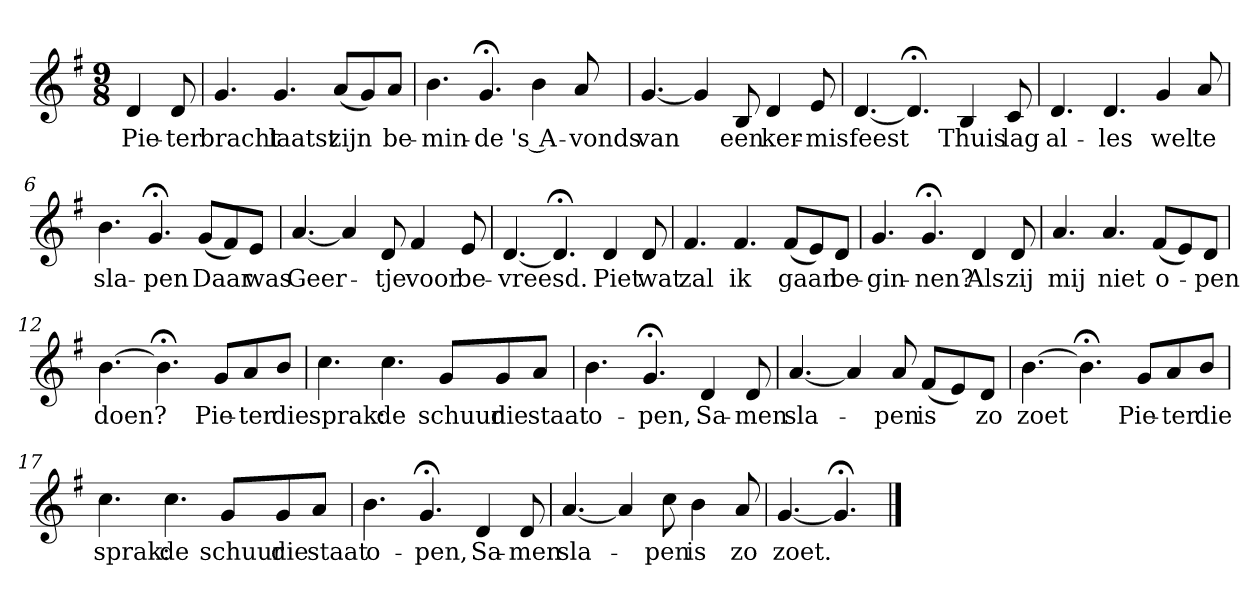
**kern	**text
*part1	*part1
*staff1	*staff1
*k[f#]	*
*G:	*
*M9/8	*
*MM120	*
=	=
4d	Pie-
8d	-ter
=1	=1
4.g	bracht
4.g	laatst
(8aL	zijn
8g)	.
8aJ	be-
=2	=2
4.b	-min-
4.g;<	-de
4b	's A-
8a	-vonds
=3	=3
[4.g	van
4g]	.
8B	een
4d	ker-
8e	-mis
=4	=4
[4.d	feest
4.d;<]	.
4B	Thuis
8c	lag
=5	=5
4.d	al-
4.d	-les
4g	wel
8a	te
=6	=6
4.b	sla-
4.g;<	-pen
(8gL	Daar
8f#)	.
8eJ	was
=7	=7
[4.a	Geer-
4a]	.
8d	-tje
4f#	voor
8e	be-
=8	=8
[4.d	-vreesd.
4.d;<]	.
4d	Piet
8d	wat
=9	=9
4.f#	zal
4.f#	ik
(8f#L	gaan
8e)	.
8dJ	be-
=10	=10
4.g	-gin-
4.g;<	-nen?
4d	Als
8d	zij
=11	=11
4.a	mij
4.a	niet
(8f#L	o-
8e)	.
8dJ	-pen
=12	=12
[4.b	doen?
4.b;<]	.
8gL	Pie-
8a	-ter
8bJ	die
=13	=13
4.cc	sprak:
4.cc	de
8gL	schuur
8g	die
8aJ	staat
=14	=14
4.b	o-
4.g;<	-pen,
4d	Sa-
8d	-men
=15	=15
[4.a	sla-
4a]	.
8a	-pen
(8f#L	is
8e)	.
8dJ	zo
=16	=16
[4.b	zoet
4.b;<]	.
8gL	Pie-
8a	-ter
8bJ	die
=17	=17
4.cc	sprak:
4.cc	de
8gL	schuur
8g	die
8aJ	staat
=18	=18
4.b	o-
4.g;<	-pen,
4d	Sa-
8d	-men
=19	=19
[4.a	sla-
4a]	.
8cc	-pen
4b	is
8a	zo
=20	=20
[4.g	zoet.
4.g;<]	.
==	==
*-	*-
